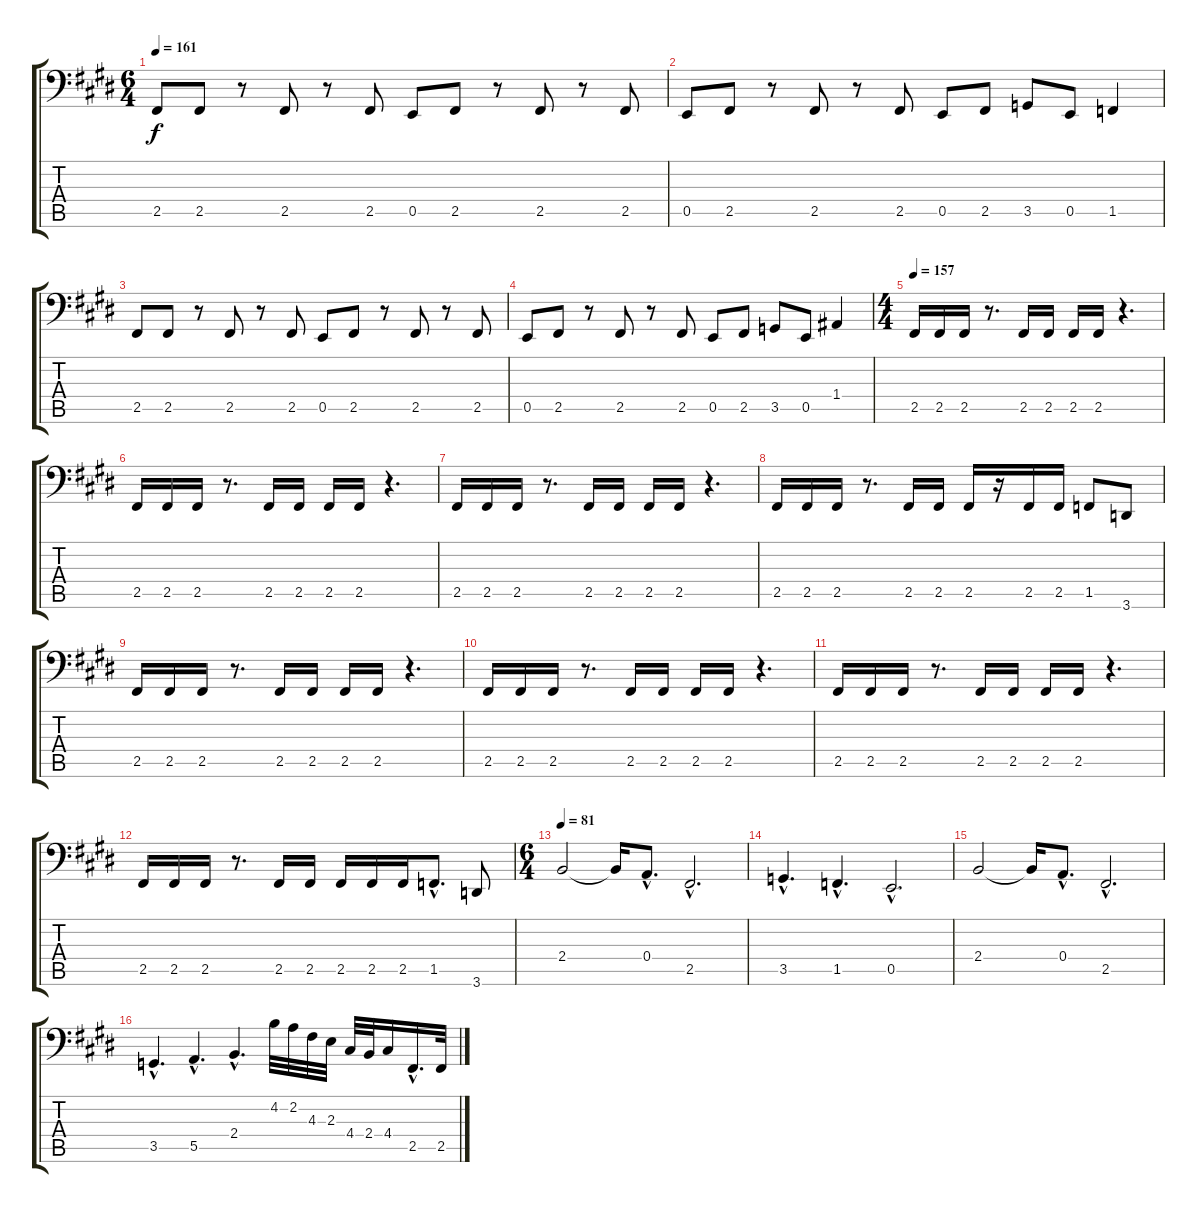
\track "" {instrument electricbassfinger}
\staff {score tabs}
\tuning (C3 G2 D2 A1 E1 B0) {hide}
\ts (6 4)
\tempo 161
\clef f4
\ks e
2.5.8{dy f} 2.5.8 r.8 2.5.8 r.8 2.5.8 0.5.8 2.5.8 r.8 2.5.8 r.8 2.5.8 |
0.5.8 2.5.8 r.8 2.5.8 r.8 2.5.8 0.5.8 2.5.8 3.5.8 0.5.8 1.5.4 |
2.5.8 2.5.8 r.8 2.5.8 r.8 2.5.8 0.5.8 2.5.8 r.8 2.5.8 r.8 2.5.8 |
0.5.8 2.5.8 r.8 2.5.8 r.8 2.5.8 0.5.8 2.5.8 3.5.8 0.5.8 1.4.4 |
\ts (4 4)
\tempo 157
2.5.16 2.5.16 2.5.16 r.8{d} 2.5.16 2.5.16 2.5.16 2.5.16 r.4{d} |
2.5.16 2.5.16 2.5.16 r.8{d} 2.5.16 2.5.16 2.5.16 2.5.16 r.4{d} |
2.5.16 2.5.16 2.5.16 r.8{d} 2.5.16 2.5.16 2.5.16 2.5.16 r.4{d} |
2.5.16 2.5.16 2.5.16 r.8{d} 2.5.16 2.5.16 2.5.16 r.16 2.5.16 2.5.16 1.5.8 3.6.8 |
2.5.16 2.5.16 2.5.16 r.8{d} 2.5.16 2.5.16 2.5.16 2.5.16 r.4{d} |
2.5.16 2.5.16 2.5.16 r.8{d} 2.5.16 2.5.16 2.5.16 2.5.16 r.4{d} |
2.5.16 2.5.16 2.5.16 r.8{d} 2.5.16 2.5.16 2.5.16 2.5.16 r.4{d} |
2.5.16 2.5.16 2.5.16 r.8{d} 2.5.16 2.5.16 2.5.16 2.5.16 2.5.16 1.5{hac}.8{d} 3.6.8 |
\ts (6 4)
\tempo 81
2.4.2 2.4{t}.16 0.4{hac}.8{d} 2.5{hac}.2{d} |
3.5{hac}.4{d} 1.5{hac}.4{d} 0.5{hac}.2{d} |
2.4.2 2.4{t}.16 0.4{hac}.8{d} 2.5{hac}.2{d} |
3.5{hac}.4{d} 5.5{hac}.4{d} 2.4{hac}.4{d} 4.2.32 2.2.32 4.3.32 2.3.32 4.4.32 2.4.32 4.4.16 2.5{hac}.16{d} 2.5.32
